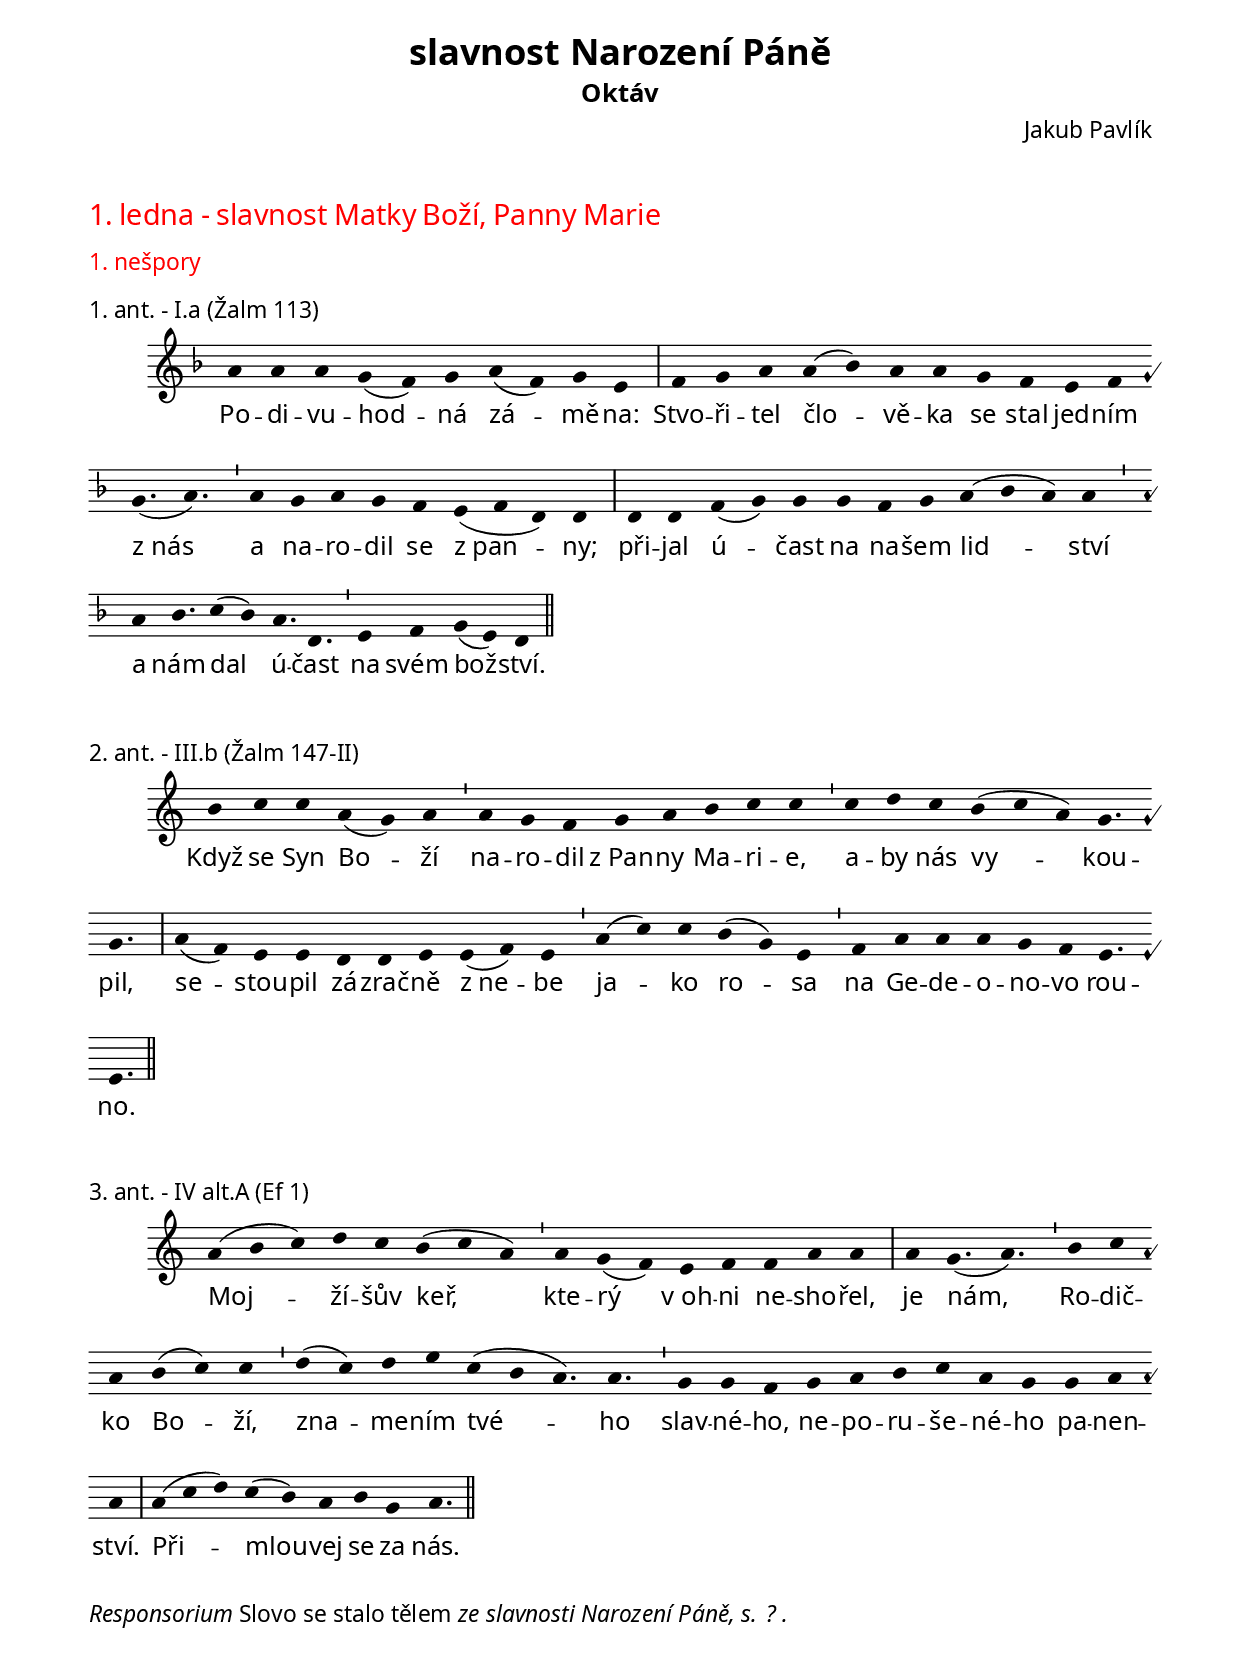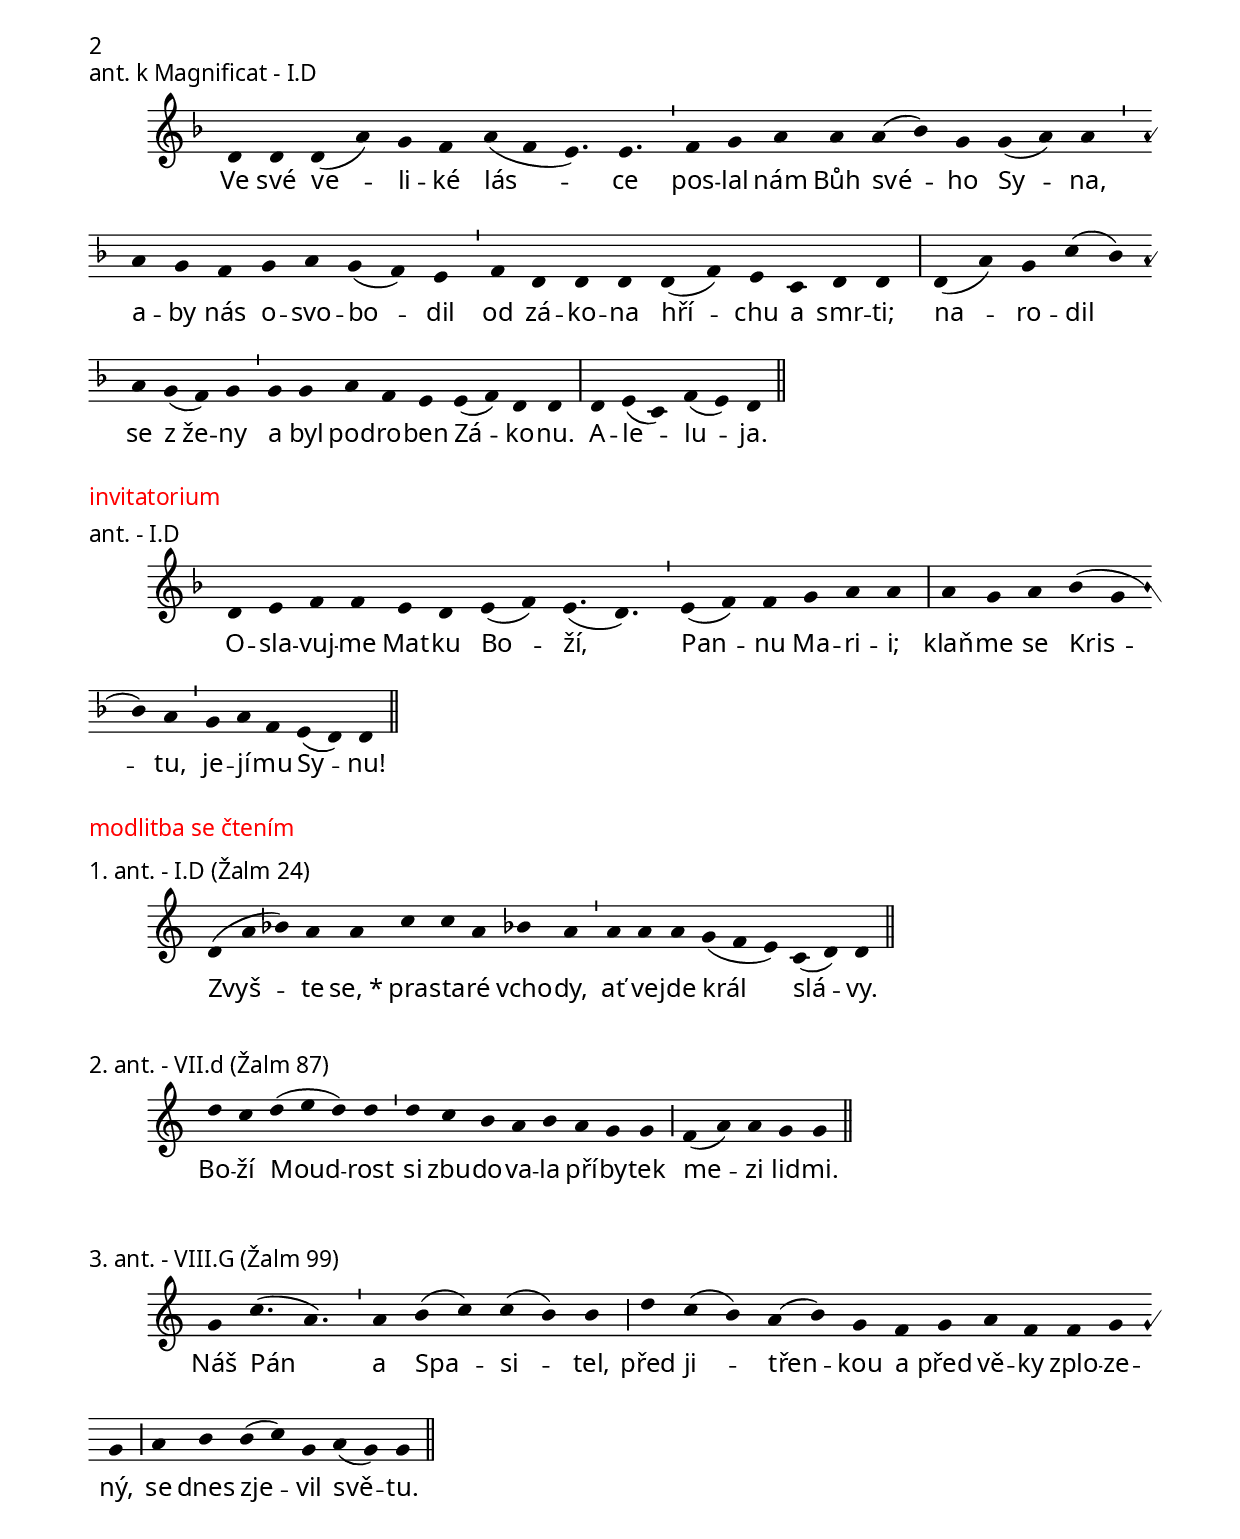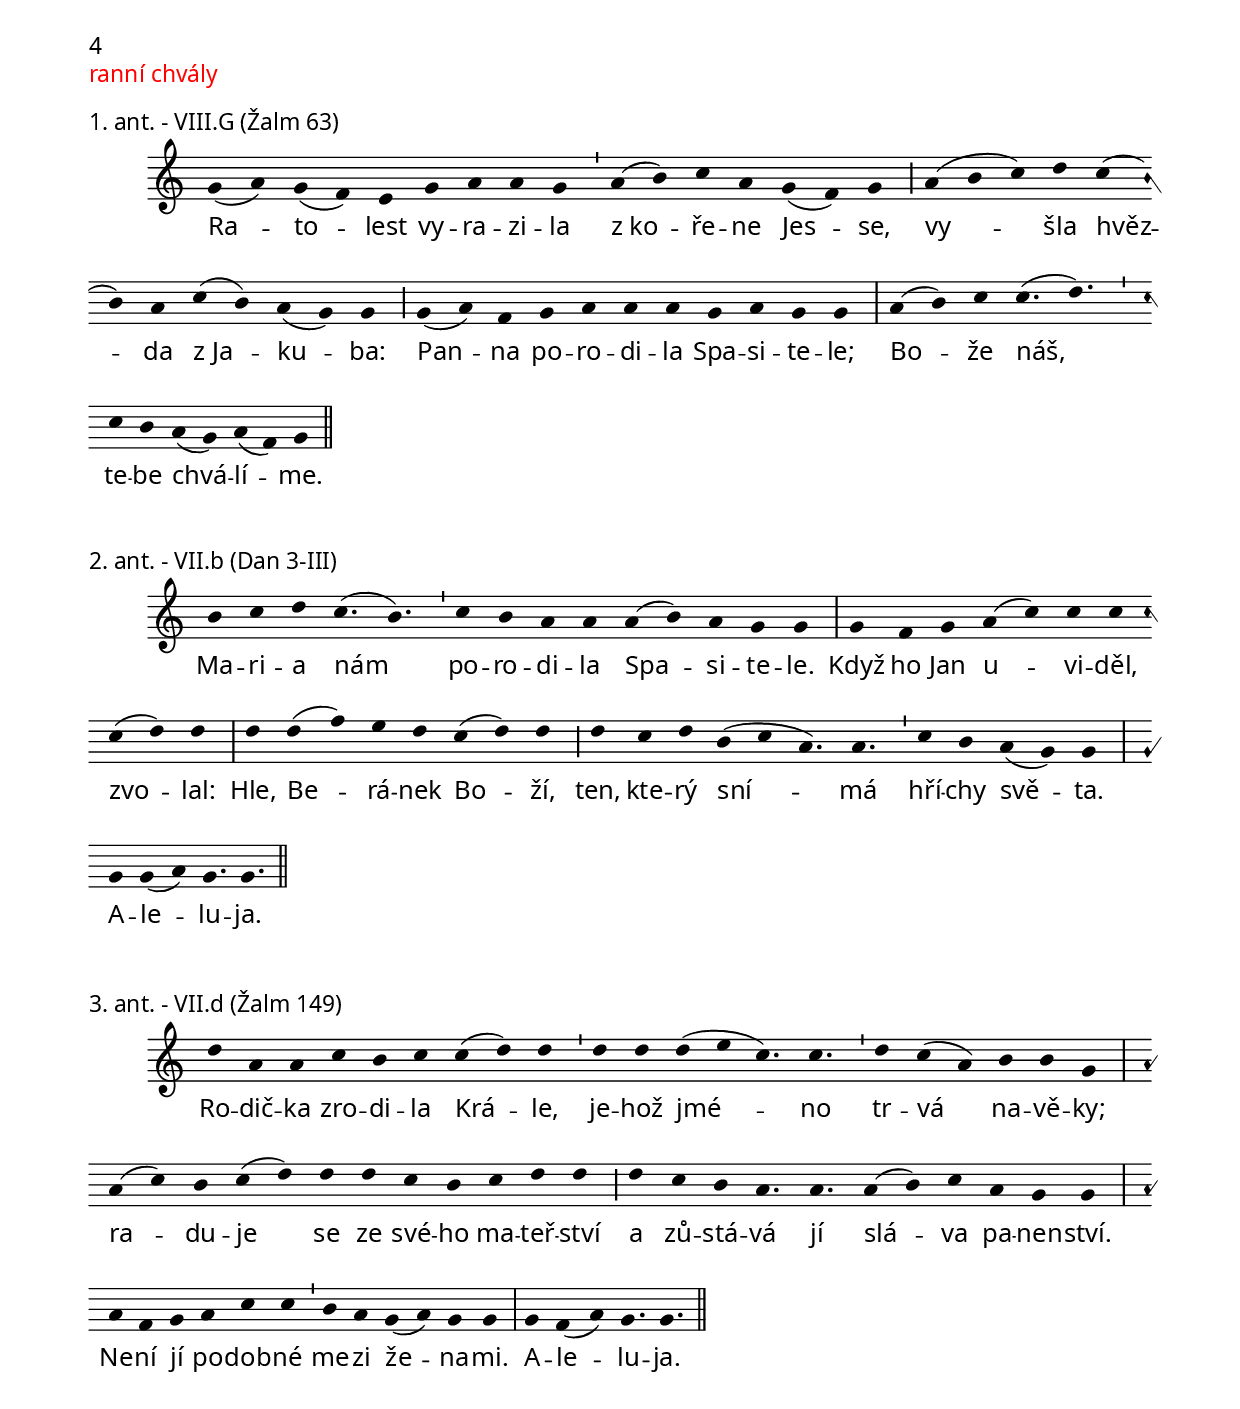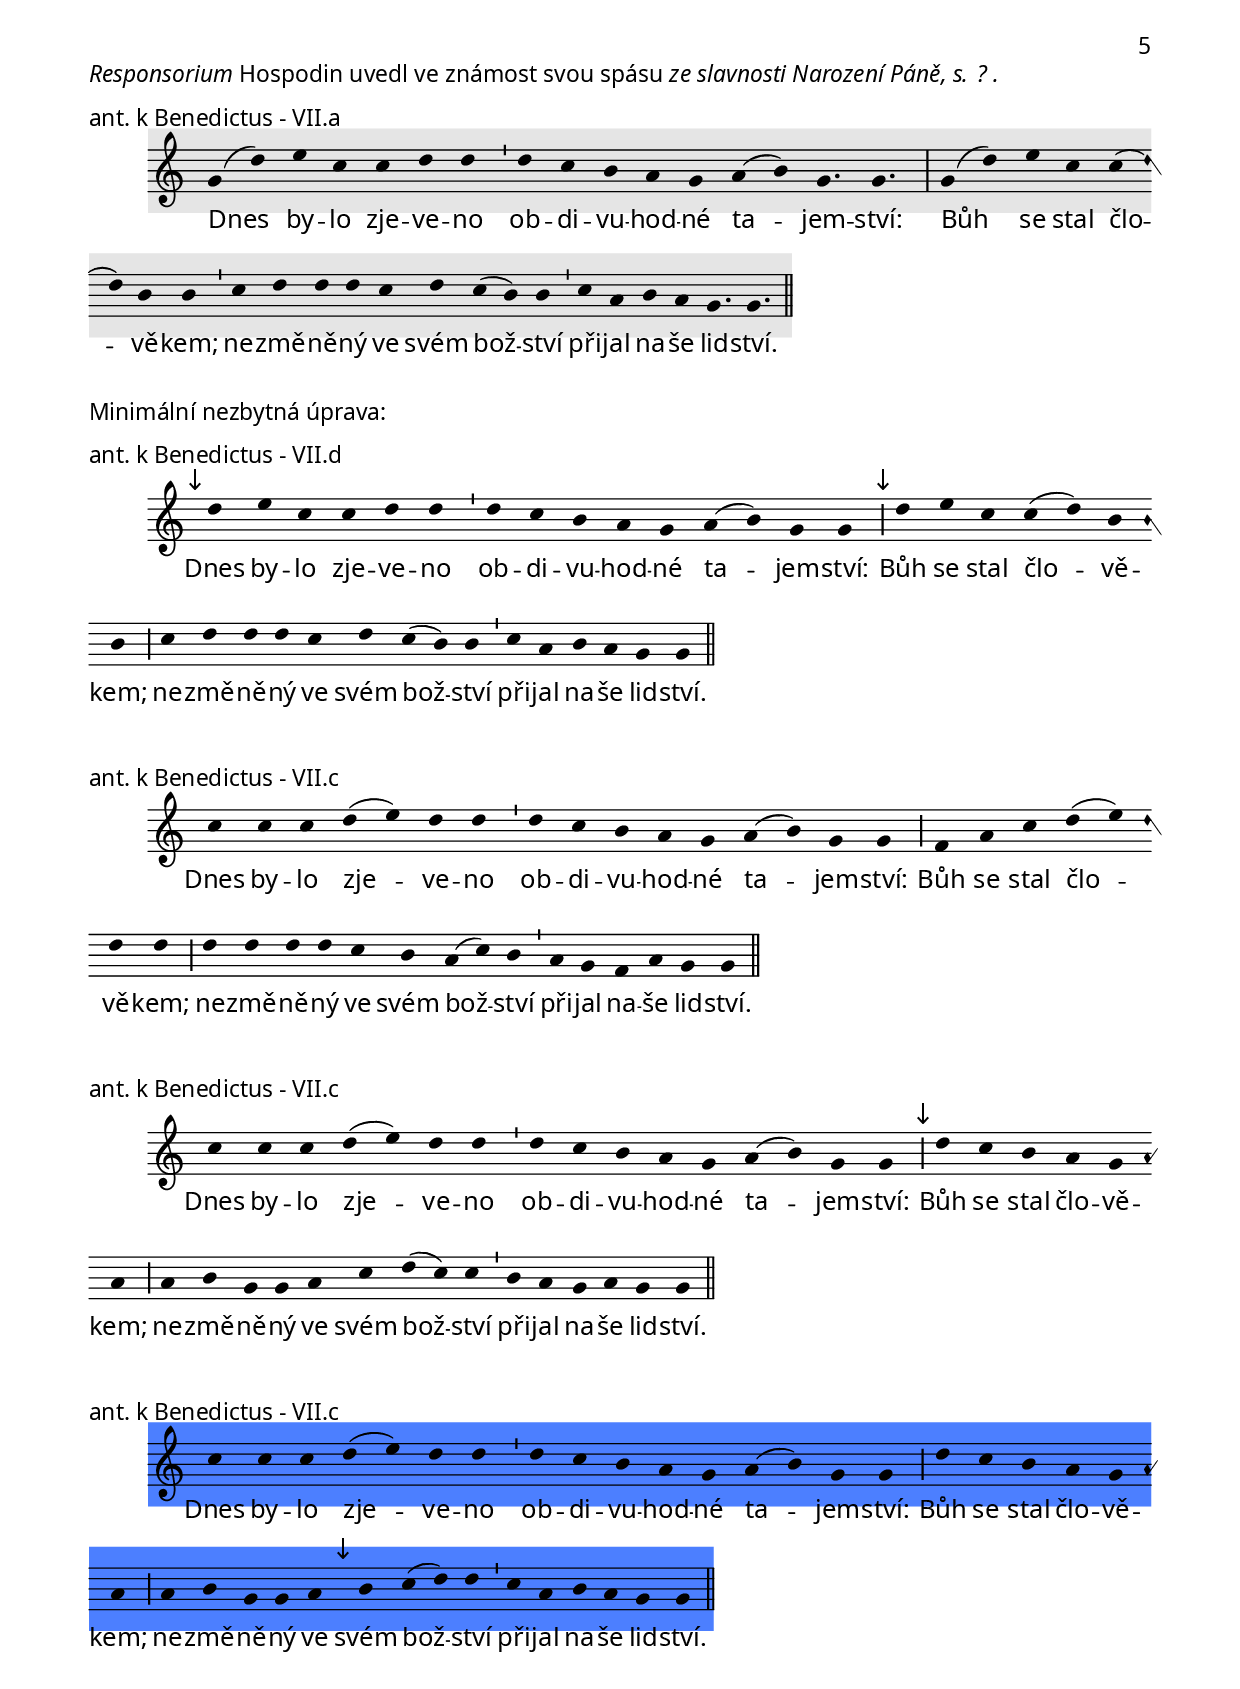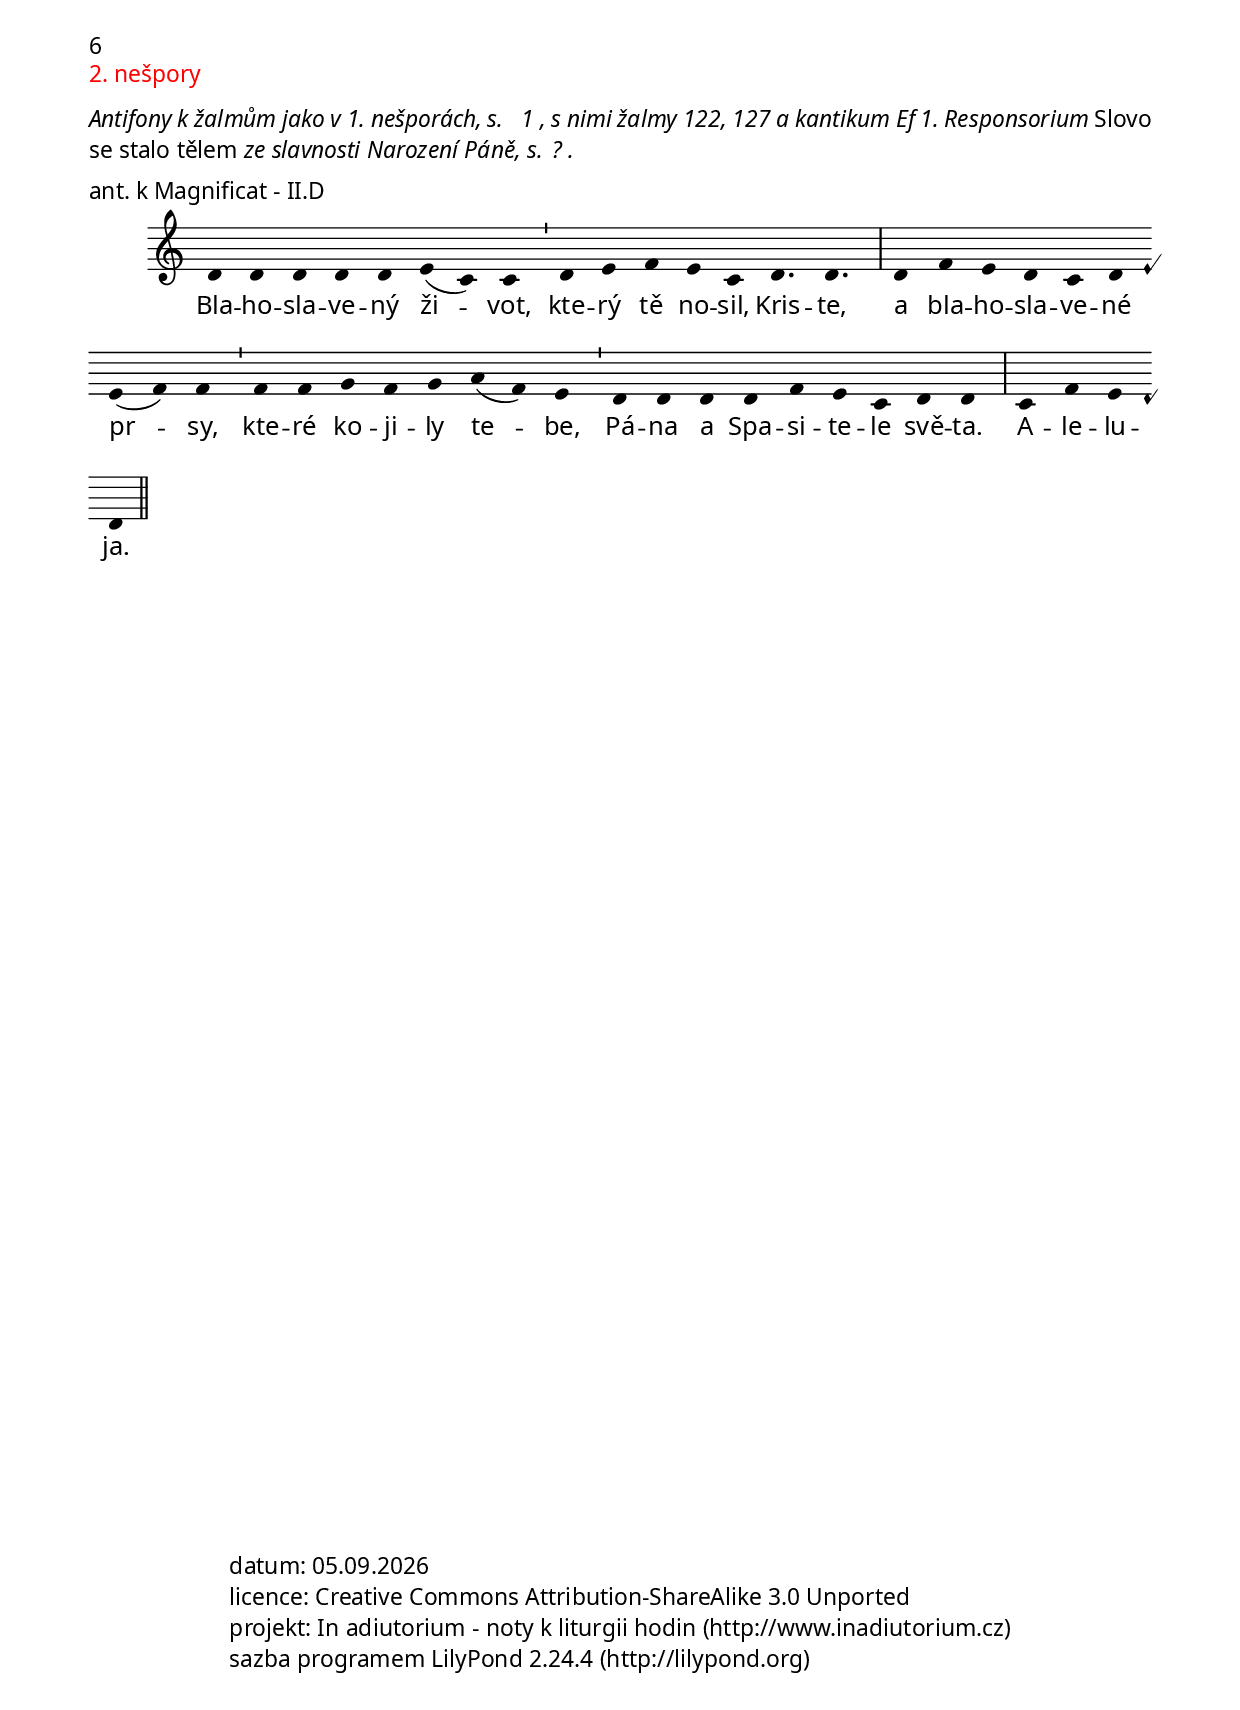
\version "2.12.3"

\header {
  title = "slavnost Narození Páně"
  composer = "Jakub Pavlík"
}

\include "spolecne.ly"
\include "dilyresponsorii.ly"

\bookpart {
  \header {
    subtitle = "Oktáv"
  }
  \markup {\nadpisDen {1. ledna - slavnost Matky Boží, Panny Marie}}

  \markup {\nadpisHodinka {"1. nešpory"}}
  \label #'slavMatkyBoziNesporyI

  \score {
    \relative c'' {
      \choralniRezim
      \key f \major
      a4 a a g( f) g a( f) g e \barMax

      f g a a( bes) a a g f e f g4.( a) \barMin
      a4 g a g f e( f d) d \barMax

      d d f( g) g g f g a( bes a) a \barMin
      a bes4. c4( bes) a4. d, \barMin
      e4 f g( e) d \barFinalis
    }
    \addlyrics {
      Po -- di -- vu -- hod -- ná zá -- mě -- na:

      Stvo -- ři -- tel člo -- vě -- ka se stal jed -- ním z_nás
      a na -- ro -- dil se z_pan -- ny;

      při -- jal  ú -- čast na na -- šem lid -- ství
      a nám dal ú -- čast
      na svém bož -- ství.
    }
    \header {
      quid = "1. ant."
      modus = "I"
      differentia = "a"
      psalmus = "Žalm 113"
      id = "bohorodicka-1ne-a1"
      piece = \markup {\sestavTitulek}
    }
  }

  \score {
    \relative c'' {
      \choralniRezim
      b4 c c a( g) a \barMin
      a g f g a b c c \barMin
      c d c b( c a) g4. g \barMax

      a4( f) e e d d e e( f) e \barMin
      a( c) c b( g) e \barMin
      f a a a g f e4. e \barFinalis
    }
    \addlyrics {
      Když se Syn Bo -- ží
      na -- ro -- dil z_Pan -- ny Ma -- ri -- e,
      a -- by nás vy -- kou -- pil,

      se -- stou -- pil zá -- zrač -- ně z_ne -- be
      ja -- ko ro -- sa
      na Ge -- de -- o -- no -- vo rou -- no.
    }
    \header {
      quid = "2. ant."
      modus = "III"
      differentia = "b"
      psalmus = "Žalm 147-II"
      id = "bohorodicka-1ne-a2"
      piece = \markup {\sestavTitulek}
    }
  }

  \score {
    \relative c'' {
      \choralniRezim
      a4( b c) d c b( c a) \barMin
      a g( f) e f f a a \barMax

      a g4.( a) \barMin
      b4 c a b( c) c \barMin
      d( c) d e c( b a4.) a \barMin
      g4 g f g a b c a g g a a \barMax

      a( c d) c( b) a b g a4. \barFinalis
    }
    \addlyrics {
      Moj -- ží -- šův keř,
      kte -- rý v_oh -- ni ne -- sho -- řel,

      je nám,
      Ro -- dič -- ko Bo -- ží,
      zna -- me -- ním tvé -- ho
      slav -- né -- ho, ne -- po -- ru -- še -- né -- ho pa -- nen -- ství.

      Při -- mlou -- vej se za nás.
    }
    \header {
      quid = "3. ant."
      modus = "IV alt"
      differentia = "A"
      psalmus = "Ef 1"
      id = "bohorodicka-1ne-a3"
      piece = \markup {\sestavTitulek}
    }
  }

  \markup\italic{
    Responsorium \upright{Slovo se stalo tělem} ze slavnosti Narození Páně,
    s. \page-ref #'respSlovoSeStalo "0" "?" .
  }

  \score {
    \relative c' {
      \choralniRezim
      \key f \major
      d4 d d( a') g f a( f e4.) e \barMin
      f4 g a a a( bes) g g( a) a \barMin
      a g f g a g( f) e \barMin
      f d d d d( f) e c d d \barMax

      d( a') g c( bes) a g( f) g \barMin
      g g a f e e( f) d d \barMax

      d e( c) f( e) d \barFinalis
    }
    \addlyrics {
      Ve své ve -- li -- ké lás -- ce
      pos -- lal nám Bůh své -- ho Sy -- na,
      a -- by nás o -- svo -- bo -- dil
      od zá -- ko -- na hří -- chu a smr -- ti;

      na -- ro -- dil se z_že -- ny
      a byl pod -- ro -- ben Zá -- ko -- nu.

      A -- le -- lu -- ja.
    }
    \header {
      quid = "ant. k Magnificat"
      modus = "I"
      differentia = "D"
      psalmus = "Magnificat"
      id = "bohorodicka-1ne-amag"
      piece = \markup {\sestavTitulekBezZalmu}
    }
  }

  \markup {\nadpisHodinka {"invitatorium"}}

  \score {
    \relative c' {
      \choralniRezim
      \key f \major
      d4 e f f e d e( f) e4.( d) \barMin
      e4( f) f g a a \barMax
      a g a bes( g bes) a \barMin
      g a f e( d) d \barFinalis
    }
    \addlyrics {
      O -- sla -- vuj -- me Mat -- ku Bo -- ží,
      Pan -- nu Ma -- ri -- i;
      klaň -- me se Kris -- tu,
      je -- jí -- mu Sy -- nu!
    }
    \header {
      quid = "ant."
      modus = "I"
      differentia = "D"
      psalmus = ""
      id = "bohorodicka-invit"
      piece = \markup {\sestavTitulekBezZalmu}
      fons = "Při psaní melodie jsem měl před očima textově podobnou (kratší) antifonu ze společných textů o Panně Marii; doslovně jsem z ní ale převzal jen málo."
    }
  }

  \markup {\nadpisHodinka {"modlitba se čtením"}}

  \score {
    \relative c' {
      \choralniRezim
      d4( a' bes) a a c c a bes a \barMin
      a a a g( f e) c( d) d \barFinalis
    }
    \addlyrics {
      Zvyš -- te se,_* pra -- sta -- ré vcho -- dy,
      ať ve -- jde král slá -- vy.
    }
    \header {
      quid = "1. ant."
      modus = "I"
      differentia = "D"
      psalmus = "Žalm 24"
      fial = "pust_triduum.ly#so-mc-ant3"
      placet = "vyzkoušet varianty s důrazem na _vejde_"
      id = "bohorodicka-mc-a1"
      piece = \markup {\sestavTitulek}
    }
  }

  \score {
    \relative c'' {
      \choralniRezim
      d4 c d( e d) d \barMin
      d c b a b a g g \barMaior
      f( a) a g g \barFinalis
    }
    \addlyrics {
      Bo -- ží Moud -- rost
      si zbu -- do -- va -- la pří -- by -- tek
      me -- zi lid -- mi.
    }
    \header {
      quid = "2. ant."
      modus = "VII"
      differentia = "d"
      psalmus = "Žalm 87"
      id = "bohorodicka-mc-a2"
      piece = \markup {\sestavTitulek}
    }
  }

  \score {
    \relative c'' {
      \choralniRezim
      g4 c4.( a) \barMin
      a4 b( c) c( b) b \barMaior
      d c( b) a( b) g f g a f f g g \barMaior
      a b b( c) g a( g) g \barFinalis
    }
    \addlyrics {
      Náš Pán
      a Spa -- si -- tel,
      před ji -- třen -- kou a před vě -- ky zplo -- ze -- ný,
      se dnes zje -- vil svě -- tu.
    }
    \header {
      quid = "3. ant."
      modus = "VIII"
      differentia = "G"
      psalmus = "Žalm 99"
      fial = "vanoce_zjevenipane.ly#1ne-a1"
      id = "bohorodicka-mc-a3"
      piece = \markup {\sestavTitulek}
    }
  }

  \pageBreak

  \score {
    \relative c' {
      \zvyraznovacModry
      \choralniRezim
      d4 d d( a') a \barMin a g a g f g( a g) f g( f) d( c) c \barMaior
      d d d c d f e d d \barMin
      d f g g g a( bes) a g( f) d \barMin
      d( e) c d d \barFinalis
    }
    \addlyrics {
      Čis -- tá Mat -- ko
      a po -- žeh -- na -- ná Pan -- no, Ma -- ri -- a,
      bez po -- ru -- še -- ní jsi po -- ča -- la
      a bez bo -- les -- ti po -- ro -- di -- la
      Spa -- si -- te -- le.
    }
    \header {
      quid = "ant. ke kantikům vigilie"
      modus = "I"
      differentia = "D"
      psalmus = ""
      id = "bohorodicka-mc-avig"
      piece = \markup {\sestavTitulekBezZalmu}
    }
  }

  \pageBreak

  \markup {\nadpisHodinka {"ranní chvály"}}

  \score {
    \relative c'' {
      \choralniRezim
      g4( a) g( f) e g a a g \barMin
      a( b) c a g( f) g \barMaior
      a( b c) d c( b) a c( b) a( g) g \barMaior
      g( a) f g a a a g a g g \barMax

      a( b) c c4.( d) \barMin
      c4 b a( g) a( f) g \barFinalis
    }
    \addlyrics {
      Ra -- to -- lest vy -- ra -- zi -- la
      z_ko -- ře -- ne Jes -- se,
      vy -- šla hvěz -- da z_Ja -- ku -- ba:
      Pan -- na po -- ro -- di -- la Spa -- si -- te -- le;

      Bo -- že náš, te -- be chvá -- lí -- me.
    }
    \header {
      quid = "1. ant."
      modus = "VIII"
      differentia = "G"
      psalmus = "Žalm 63"
      id = "bohorodicka-rch-a1"
      piece = \markup {\sestavTitulek}
    }
  }

  \score {
    \relative c'' {
      \choralniRezim
      b4 c d c4.( b) \barMin
      c4 b a a a( b) a g g \barMax

      g f g a( c) c c c( d) d \barMax

      d d( f) e d c( d) d \barMaior
      d c d b( c a4.) a \barMin
      c4 b a( g) g \barMax

      g g( a) g4. g \barFinalis
    }
    \addlyrics {
      Ma -- ri -- a nám
      po -- ro -- di -- la Spa -- si -- te -- le.

      Když ho Jan u -- vi -- děl, zvo -- lal:

      Hle, Be -- rá -- nek Bo -- ží,
      ten, kte -- rý sní -- má
      hří -- chy svě -- ta.

      A -- le -- lu -- ja.
    }
    \header {
      quid = "2. ant."
      modus = "VII"
      differentia = "b"
      psalmus = "Dan 3-III"
      id = "bohorodicka-rch-a2"
      piece = \markup {\sestavTitulek}
    }
  }

  \score {
    \relative c'' {
      \choralniRezim
      d4 a a c b c c( d) d \barMin
      d d d( e c4.) c \barMin
      d4 c( a) b b g \barMax

      a( c) b c( d) d d c b c d d \barMaior
      d c b a4. a a4( b) c a g g \barMax

      a f g a c c \barMin
      b a g( a) g g \barMax

      g f( a) g4. g \barFinalis
    }
    \addlyrics {
      Ro -- dič -- ka zro -- di -- la Krá -- le,
      je -- hož jmé -- no
      tr -- vá na -- vě -- ky;

      ra -- du -- je se ze své -- ho ma -- teř -- ství
      a zů -- stá -- vá jí slá -- va pa -- nen -- ství.

      Ne -- ní jí po -- dob -- né me -- zi že -- na -- mi.

      A -- le -- lu -- ja.
    }
    \header {
      quid = "3. ant."
      modus = "VII"
      differentia = "d"
      psalmus = "Žalm 149"
      id = "bohorodicka-rch-a3"
      piece = \markup {\sestavTitulek}
    }
  }

  \pageBreak

  \markup\italic{
    Responsorium \upright{Hospodin uvedl ve známost svou spásu} ze slavnosti Narození Páně,
    s. \page-ref #'respHospodinUvedl "0" "?" .
  }

  \score {
    \relative c'' {
      \zvyraznovacSedy
      \choralniRezim
      g4( d') e c c d d \barMin
      d c b a g a( b) g4. g \barMax

      g4( d') e c c( d) b b \barMin
      c d d d c d c( b) b \barMin
      c a b a g4. g \barFinalis
    }
    \addlyrics {
      Dnes by -- lo zje -- ve -- no
      ob -- di -- vu -- hod -- né ta -- jem -- ství:

      Bůh se stal člo -- vě -- kem;
      ne -- změ -- ně -- ný ve svém bož -- ství
      při -- jal na -- še lid -- ství.
    }
    \header {
      quid = "ant. k Benedictus"
      modus = "VII"
      differentia = "a"
      psalmus = "Benedictus"
      id = "bohorodicka-rch-aben"
      piece = \markup {\sestavTitulekBezZalmu}
    }
  }

  \markup{Minimální nezbytná úprava:}

  \score {
    \relative c'' {
      \choralniRezim
      \mark\sipka d4 e c c d d \barMin
      d c b a g a( b) g g \barMaior
      \mark\sipka d'4 e c c( d) b b \barMaior
      c d d d c d c( b) b \barMin
      c a b a g g \barFinalis
    }
    \addlyrics {
      Dnes by -- lo zje -- ve -- no
      ob -- di -- vu -- hod -- né ta -- jem -- ství:

      Bůh se stal člo -- vě -- kem;
      ne -- změ -- ně -- ný ve svém bož -- ství
      při -- jal na -- še lid -- ství.
    }
    \header {
      quid = "ant. k Benedictus"
      modus = "VII"
      differentia = "d"
      psalmus = "Benedictus"
      id = "bohorodicka-rch-aben"
      piece = \markup {\sestavTitulekBezZalmu}
    }
  }

  \score {
    \relative c'' {
      \choralniRezim
      c4 c c d( e) d d \barMin
      d c b a g a( b) g g \barMaior
      f a c d( e) d d \barMaior
      d d d d c b a( c) b \barMin
      a g f a g g \barFinalis
    }
    \addlyrics {
      Dnes by -- lo zje -- ve -- no
      ob -- di -- vu -- hod -- né ta -- jem -- ství:
      Bůh se stal člo -- vě -- kem;
      ne -- změ -- ně -- ný ve svém bož -- ství
      při -- jal na -- še lid -- ství.
    }
    \header {
      quid = "ant. k Benedictus"
      modus = "VII"
      differentia = "c"
      psalmus = "Benedictus"
      id = "bohorodicka-rch-aben"
      piece = \markup {\sestavTitulekBezZalmu}
    }
  }

  \score {
    \relative c'' {
      \choralniRezim
      c4 c c d( e) d d \barMin
      d c b a g a( b) g g \barMaior
      \mark\sipka d' c b a g a \barMaior
      a b g g a c d( c) c \barMin
      b a g a g g \barFinalis
    }
    \addlyrics {
      Dnes by -- lo zje -- ve -- no
      ob -- di -- vu -- hod -- né ta -- jem -- ství:
      Bůh se stal člo -- vě -- kem;
      ne -- změ -- ně -- ný ve svém bož -- ství
      při -- jal na -- še lid -- ství.
    }
    \header {
      quid = "ant. k Benedictus"
      modus = "VII"
      differentia = "c"
      psalmus = "Benedictus"
      id = "bohorodicka-rch-aben"
      piece = \markup {\sestavTitulekBezZalmu}
    }
  }

  \score {
    \relative c'' {
      \zvyraznovacModry
      \choralniRezim
      c4 c c d( e) d d \barMin
      d c b a g a( b) g g \barMaior
      d' c b a g a \barMaior
      a b g g a \mark\sipka b c( d) d \barMin
      c a b a g g \barFinalis
    }
    \addlyrics {
      Dnes by -- lo zje -- ve -- no
      ob -- di -- vu -- hod -- né ta -- jem -- ství:
      Bůh se stal člo -- vě -- kem;
      ne -- změ -- ně -- ný ve svém bož -- ství
      při -- jal na -- še lid -- ství.
    }
    \header {
      quid = "ant. k Benedictus"
      modus = "VII"
      differentia = "c"
      psalmus = "Benedictus"
      id = "bohorodicka-rch-aben"
      piece = \markup {\sestavTitulekBezZalmu}
    }
  }

  \pageBreak

  \markup {\nadpisHodinka {"2. nešpory"}}

  \markup\justify\italic{
    Antifony k žalmům jako v 1. nešporách,
    s. \page-ref #'slavMatkyBoziNesporyI "00" "?" ,
    s nimi žalmy 122, 127 a kantikum Ef 1.
    Responsorium \upright{Slovo se stalo tělem} ze slavnosti Narození Páně,
    s. \page-ref #'respSlovoSeStalo "0" "?" .
  }

  \score {
    \relative c' {
      \choralniRezim
      d4 d d d d e( c) c \barMin
      d e f e c d4. d \barMax

      d4 f e d c d e( f) f \barMin
      f f g f g a( f) e \barMin
      d d d d f e c d d \barMax

      c f e d \barFinalis
    }
    \addlyrics {
      Bla -- ho -- sla -- ve -- ný ži -- vot,
      kte -- rý tě no -- sil, Kris -- te,

      a bla -- ho -- sla -- ve -- né pr -- sy,
      kte -- ré ko -- ji -- ly te -- be,
      Pá -- na a Spa -- si -- te -- le svě -- ta.

      A -- le -- lu -- ja.
    }
    \header {
      quid = "ant. k Magnificat"
      modus = "II"
      differentia = "D"
      psalmus = "Magnificat"
      id = "bohorodicka-2ne-amag"
      piece = \markup {\sestavTitulekBezZalmu}
    }
  }
}